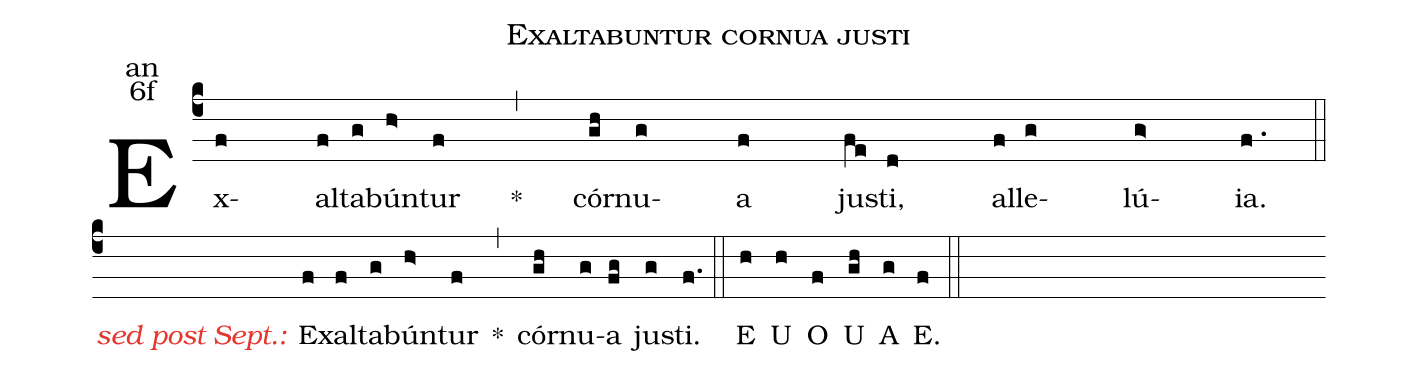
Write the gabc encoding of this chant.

name:Exaltabuntur cornua justi;
office-part:an;
mode:6f;
%%
(c4) Ex(f)al(f)ta(g)bún(h>)tur(f) <sp>*</sp>(,) cór(gh)nu(g)a(f) ju(fe)sti,(d) al(f)le(g)lú(g>){ia}.(f.) (::z-) <i><c>sed post Sept.:</c></i> {E}x(f)al(f)ta(g)bún(h>)tur(f) <sp>*</sp>(,) cór(gh)nu(g)a(fg) ju(g)sti.(f.) (::)
<eu>  E(h) U(h) O(f) U(gh) A(g) E.(f) </eu> (::)
